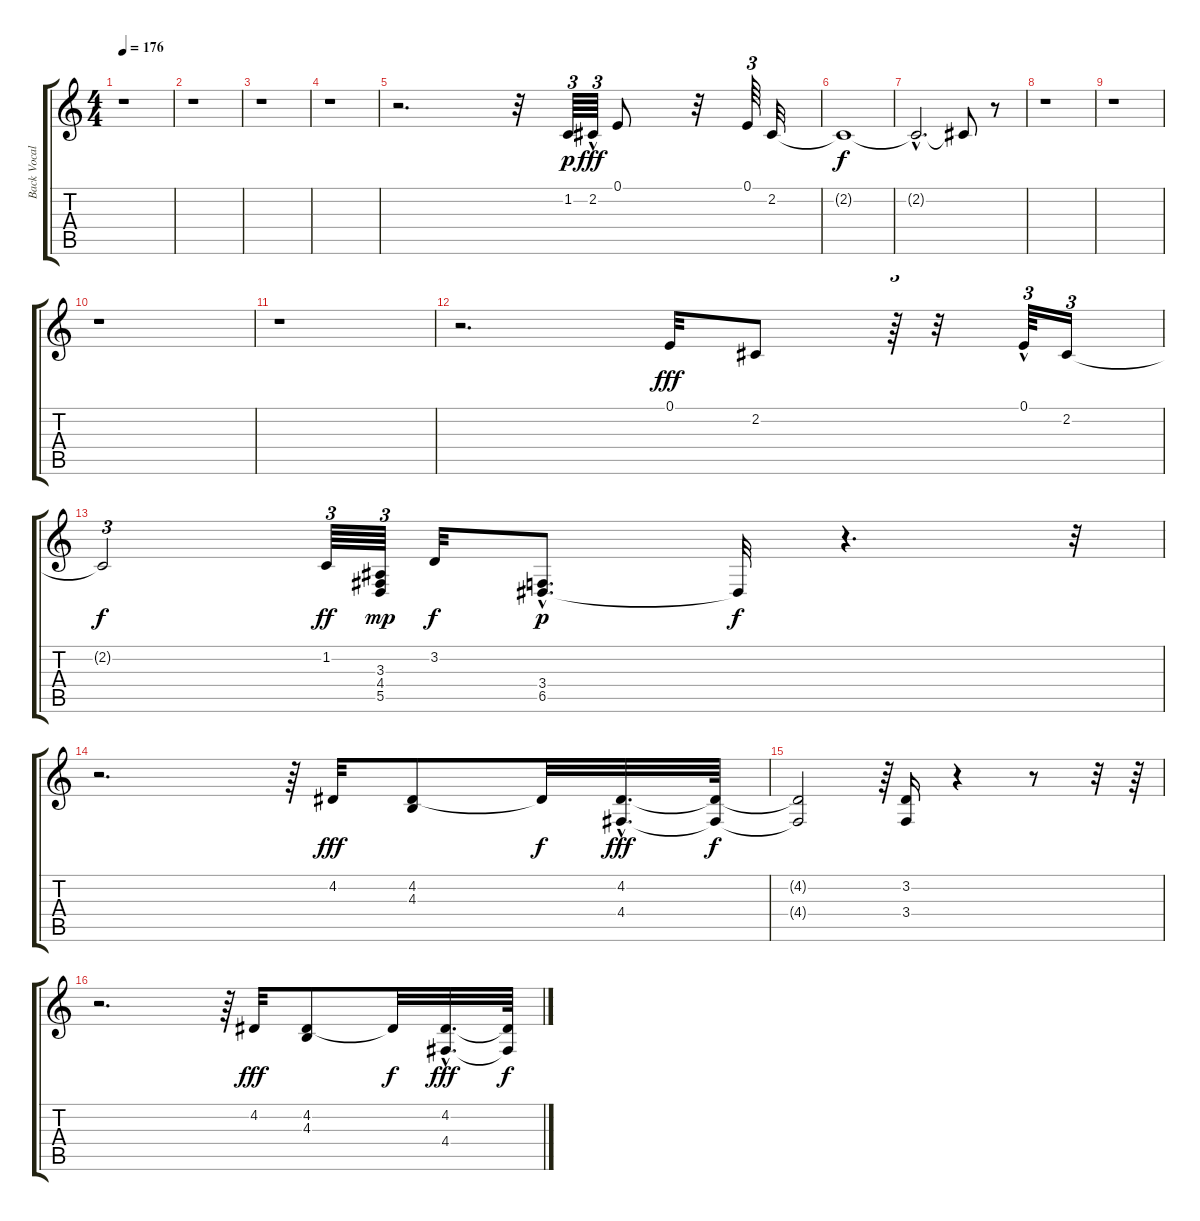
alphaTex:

\track ("Back Vocal" "Back Vocal") {instrument trumpet}
\staff {score tabs}
\tuning (E4 B3 G3 D3 A2 E2) {hide}
\ts (4 4)
\tempo 176
\clef g2
\ks c
r.1{dy mf} |
r.1 |
r.1 |
r.1 |
r.2{d} r.32 1.2.64{tu (3 2) dy p} 2.2{hac}.64{tu (3 2) dy fff} 0.1.8 r.32 0.1.64{tu (3 2)} 2.2.32 |
2.2{t}.1{dy f} |
2.2{hac t}.2{d} 2.2{t}.8 r.8 |
r.1 |
r.1 |
r.1 |
r.1 |
r.2{d} 0.1.32{dy fff} 2.2.8 r.64{tu (3 2)} r.32 0.1{hac}.64{tu (3 2)} 2.2.16{tu (3 2)} |
2.2{t}.2{tu (3 2) dy f} 1.2.64{tu (3 2) dy ff} (3.3 4.4 5.5).64{tu (3 2) dy mp} 3.2.32{dy f} (3.4 6.5{hac}).8{d dy p} 6.5{t}.32{dy f} r.4{d} r.32{tu (3 2)} |
r.2{d} r.64{tu (3 2)} 4.2.32{dy fff} (4.2 4.3).8 4.2{t}.32{dy f} (4.2{hac} 4.4{hac}).32{d dy fff} (4.2{t} 4.4{t}).64{dy f} |
(4.2{t} 4.4{t}).2 r.64{tu (3 2)} (3.2 3.4).16 r.4 r.8 r.32 r.64 |
r.2{d} r.64{tu (3 2)} 4.2.32{dy fff} (4.2 4.3).8 4.2{t}.32{dy f} (4.2{hac} 4.4{hac}).32{d dy fff} (4.2{t} 4.4{t}).64{dy f}
